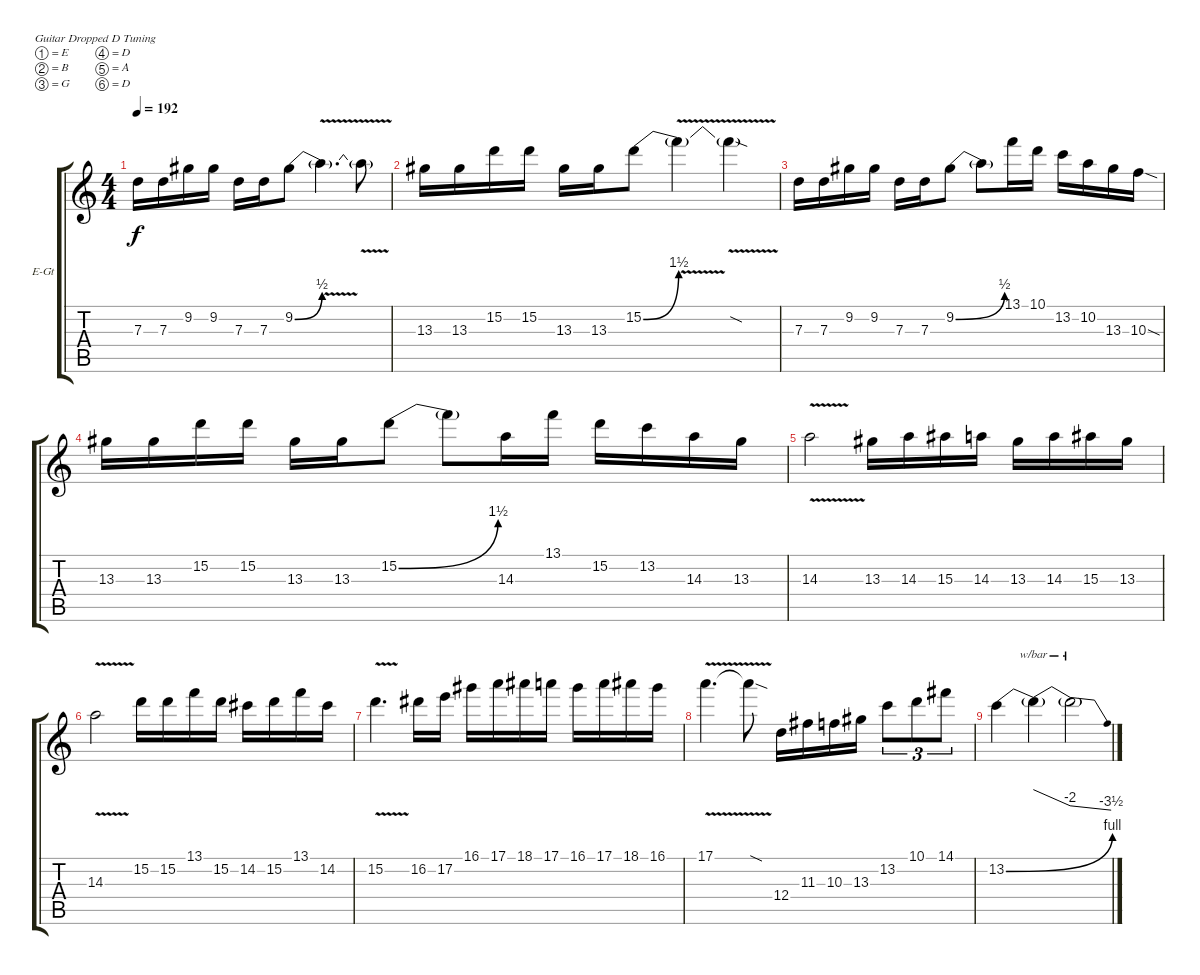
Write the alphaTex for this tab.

\defaultSystemsLayout 4
\bracketExtendMode groupsimilarinstruments
\firstSystemTrackNameOrientation horizontal
\otherSystemsTrackNameOrientation horizontal
\track ("Electric Guitar" "E-Gt") {instrument distortionguitar}
\staff {score tabs}
\tuning (E4 B3 G3 D3 A2 D2)
\ts (4 4)
\tempo 192
\clef g2
\ks c
7.3.16{dy f} 7.3.16 9.2.16 9.2.16 7.3.16 7.3.16 9.2{be (bend 0 0 15.6 2)}.8 9.2{v t}.4{d} 9.2{v t}.8 |
13.3.16 13.3.16 15.2.16 15.2.16 13.3.16 13.3.16 15.2{be (bend 0 0 19.2 6)}.8 15.2{v t}.4 15.2{sod t}.4 |
\scale
0.511123 7.3.16 7.3.16 9.2.16 9.2.16 7.3.16 7.3.16 9.2{be (bend 0 0 15.6 2)}.8 9.2{t}.8 13.1.16 10.1.16 13.2.16 10.2.16 13.3.16 10.3{sod}.16 |
\scale
0.488676 13.3.16 13.3.16 15.2.16 15.2.16 13.3.16 13.3.16 15.2{be (bend 0 0 15.6 6)}.8 15.2{t}.8 14.3.16 13.1.16 15.2.16 13.2.16 14.3.16 13.3.16 |
14.3{v}.2 13.3.16 14.3.16 15.3.16 14.3.16 13.3.16 14.3.16 15.3.16 13.3.16 |
14.3{v}.2 15.2.16 15.2.16 13.1.16 15.2.16 14.2.16 15.2.16 13.1.16 14.2.16 |
15.2{v}.4{d} 16.2.16 17.2.16 16.1.16 17.1.16 18.1.16 17.1.16 16.1.16 17.1.16 18.1.16 16.1.16 |
17.1{v}.4{d} 17.1{sod t}.8 12.4.16 11.3.16 10.3.16 13.3.16 13.2.8{tu (3 2)} 10.1.8{tu (3 2)} 14.1.8{tu (3 2)} |
13.2{be (bend 0 0 15 4)}.4 13.2{t}.4{tbe (dive default 0 0 59.4 -8)} 13.2{t}.2{tbe (dive default 0 -8 60 -14)}
